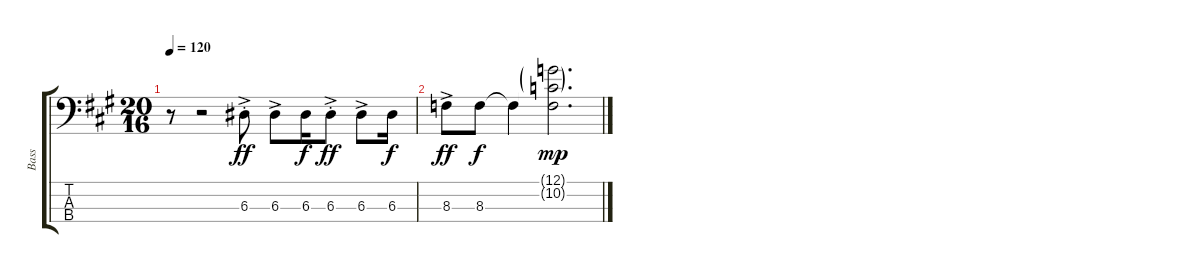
\track ("Bass" "Bass") {instrument electricbassfinger}
\staff {score tabs}
\tuning (G2 D2 A1 E1) {hide}
\ts (20 16)
\tempo 120
\clef f4
\ks a
r.8{dy f} r.2 6.3{ac st}.8{dy ff} 6.3{ac}.8 6.3.16{dy f} 6.3{ac st}.8{dy ff} 6.3{ac}.8 6.3.16{dy f} |
8.3{ac}.8{dy ff} 8.3.8{dy f} 8.3{t}.4 (12.1{g} 10.2{g} 8.3{t}).2{d dy mp}
